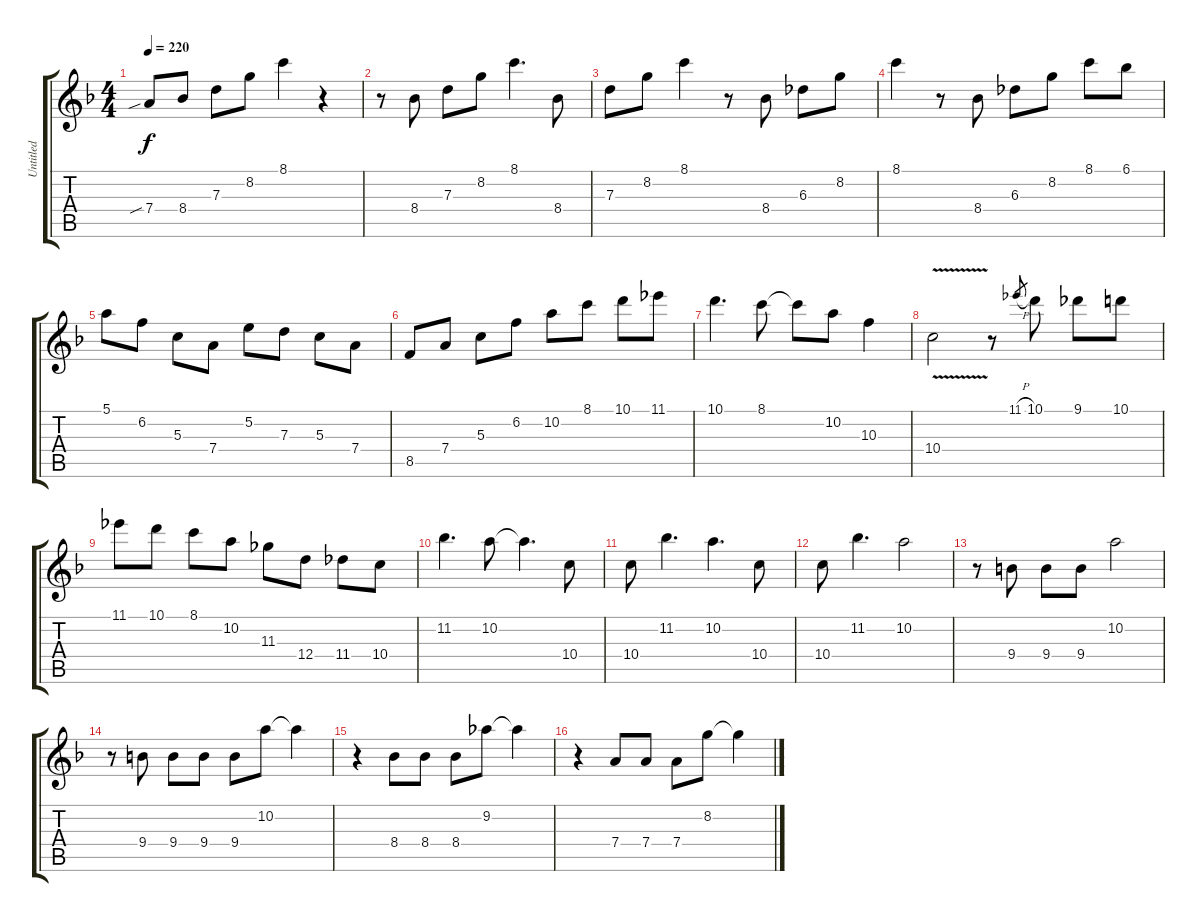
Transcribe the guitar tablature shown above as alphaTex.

\track ("Untitled" "Untitled") {instrument acousticguitarsteel}
\staff {score tabs}
\tuning (E4 B3 G3 D3 A2 E2) {hide}
\ts (4 4)
\tempo 220
\clef g2
\ks f
7.4{sib}.8{dy f instrument acousticguitarsteel} 8.4.8 7.3.8 8.2.8 8.1.4 r.4 |
r.8 8.4.8 7.3.8 8.2.8 8.1.4{d} 8.4.8 |
7.3.8 8.2.8 8.1.4 r.8 8.4.8 6.3.8 8.2.8 |
8.1.4 r.8 8.4.8 6.3.8 8.2.8 8.1.8 6.1.8 |
5.1.8 6.2.8 5.3.8 7.4.8 5.2.8 7.3.8 5.3.8 7.4.8 |
8.5.8 7.4.8 5.3.8 6.2.8 10.2.8 8.1.8 10.1.8 11.1.8 |
10.1.4{d} 8.1.8 8.1{t}.8 10.2.8 10.3.4 |
10.4{v}.2 r.8 11.1{h}.8{gr} 10.1.8 9.1.8 10.1.8 |
11.1.8 10.1.8 8.1.8 10.2.8 11.3.8 12.4.8 11.4.8 10.4.8 |
11.2.4{d} 10.2.8 10.2{t}.4{d} 10.4.8 |
10.4.8 11.2.4{d} 10.2.4{d} 10.4.8 |
10.4.8 11.2.4{d} 10.2.2 |
r.8 9.4.8 9.4.8 9.4.8 10.2.2 |
r.8 9.4.8 9.4.8 9.4.8 9.4.8 10.2.8 10.2{t}.4 |
r.4 8.4.8 8.4.8 8.4.8 9.2.8 9.2{t}.4 |
r.4 7.4.8 7.4.8 7.4.8 8.2.8 8.2{t}.4
